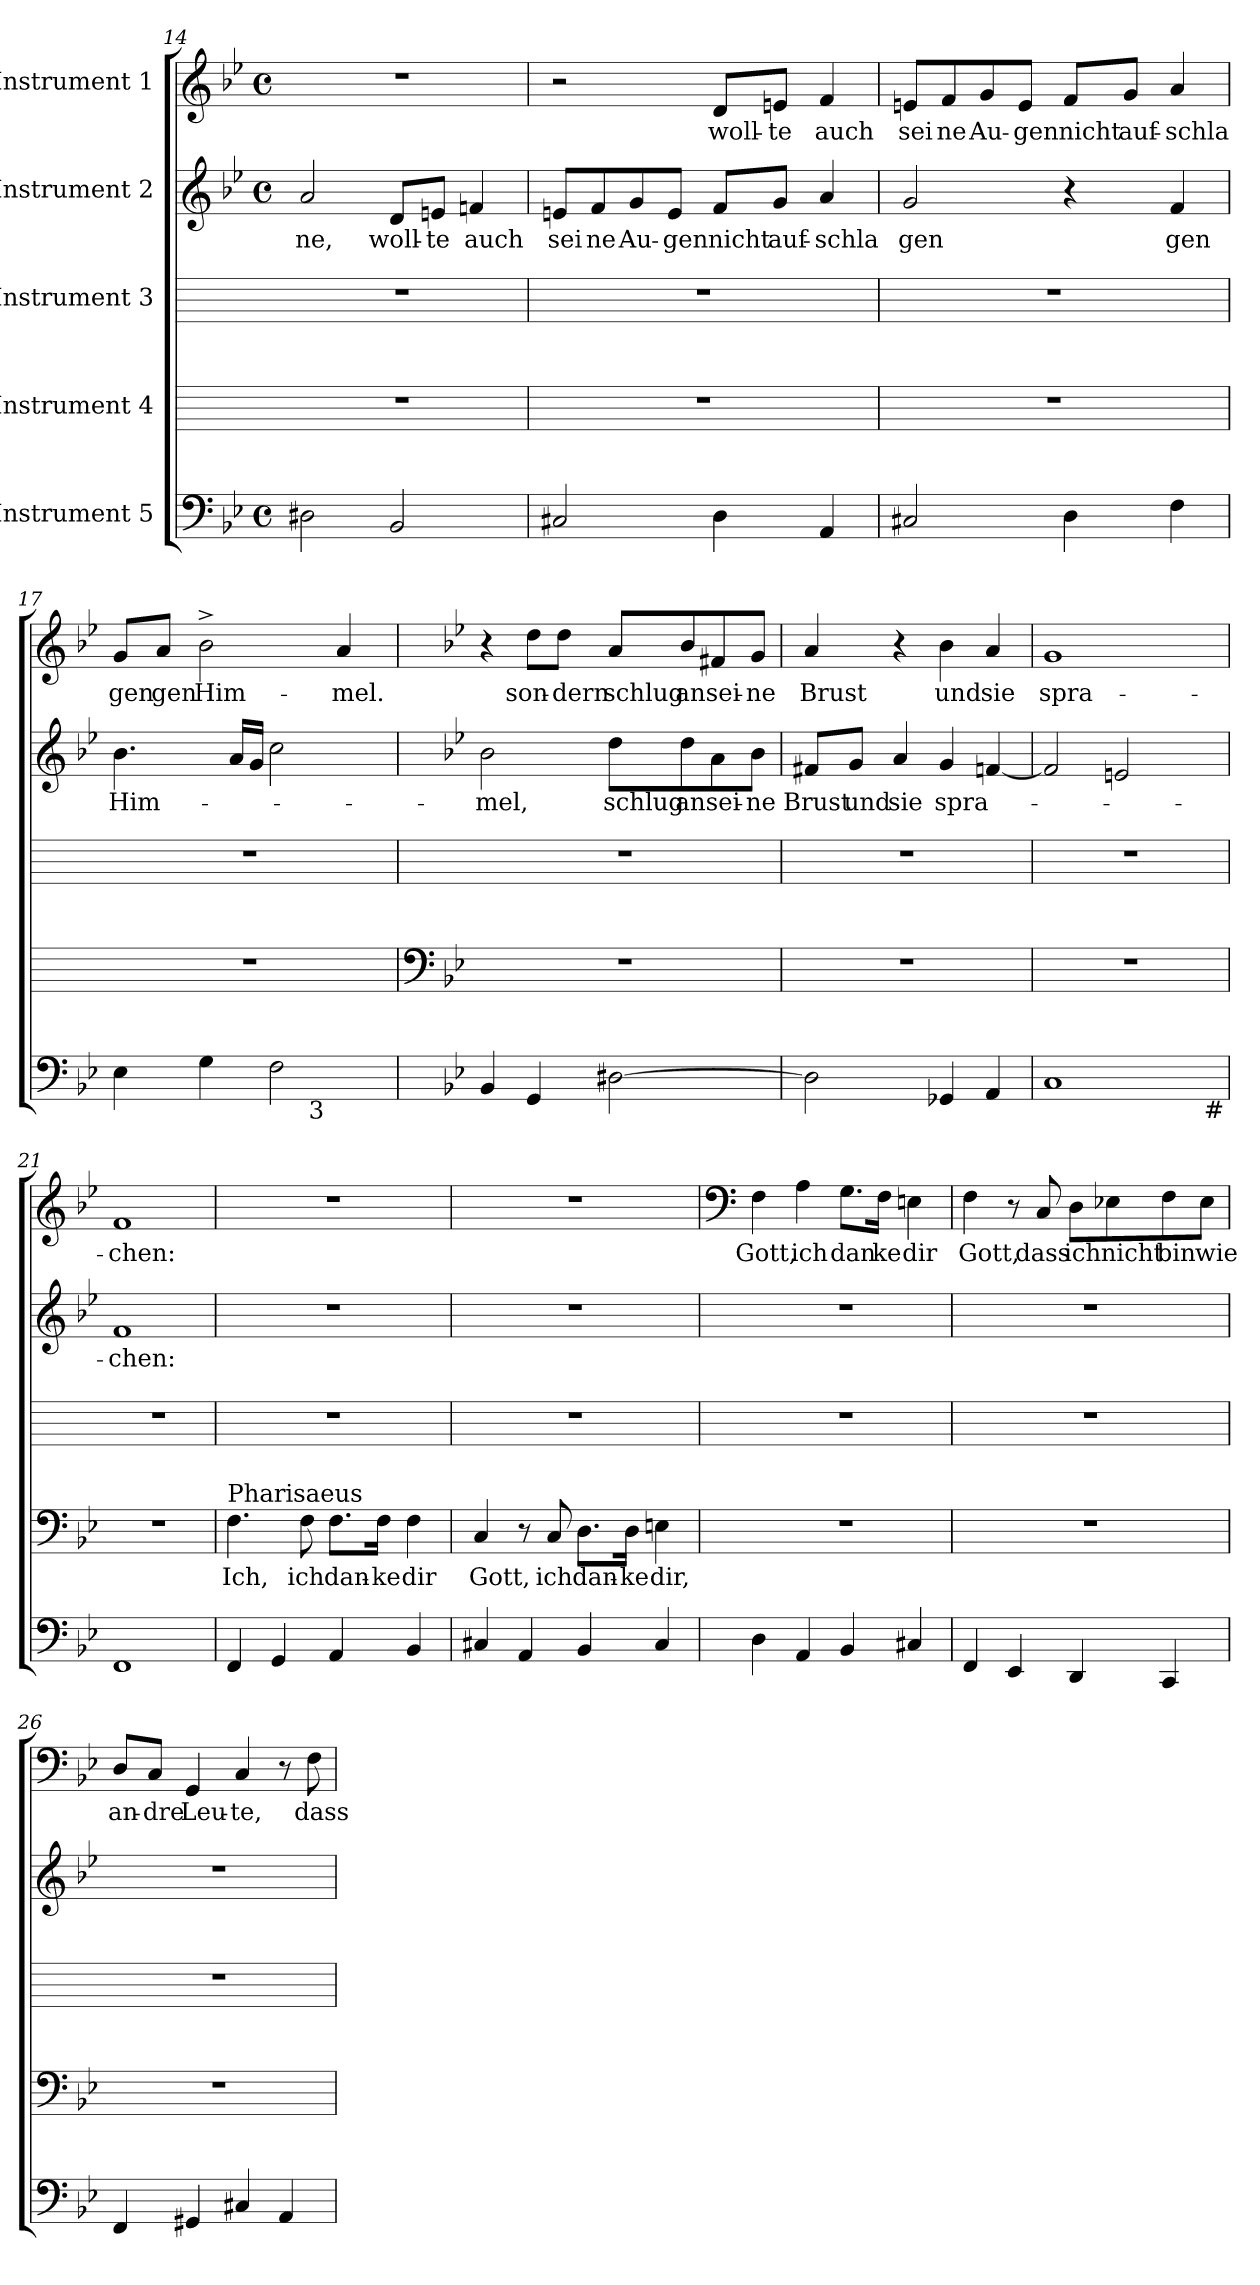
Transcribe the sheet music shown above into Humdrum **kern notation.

**kern	**kern	**text	**kern	**kern	**text	**kern	**text
*part5	*part4	*part4	*part3	*part2	*part2	*part1	*part1
*staff5	*staff4	*staff4	*staff3	*staff2	*staff2	*staff1	*staff1
*I"Instrument 5	*I"Instrument 4	*	*I"Instrument 3	*I"Instrument 2	*	*I"Instrument 1	*
*clefF4	*	*	*	*clefG2	*	*clefG2	*
*k[b-e-]	*	*	*	*k[b-e-]	*	*k[b-e-]	*
*B-:	*	*	*	*B-:	*	*B-:	*
*M4/4	*	*	*	*M4/4	*	*M4/4	*
*met(c)	*	*	*	*met(c)	*	*met(c)	*
=14	=14	=14	=14	=14	=14	=14	=14
!	!	!	!	!	!LO:LY:b:cj	!	!
2D#\	1r	.	1r	2a/	-ne,	1r	.
!	!	!	!	!	!LO:LY:b:cj	!	!
2BB-/	.	.	.	8d/L	woll-	.	.
!	!	!	!	!	!LO:LY:b:rj	!	!
.	.	.	.	8en/J	-te	.	.
!	!	!	!	!	!LO:LY:b:cj	!	!
.	.	.	.	4fn/	auch	.	.
=15	=15	=15	=15	=15	=15	=15	=15
!	!	!	!	!	!LO:LY:b:cj	!	!
2C#/	1r	.	1r	8en/L	sei	2r	.
!	!	!	!	!	!LO:LY:b:cj	!	!
.	.	.	.	8f/	ne	.	.
!	!	!	!	!	!LO:LY:b	!	!
.	.	.	.	8g/	Au-	.	.
!	!	!	!	!	!LO:LY:b:rj	!	!
.	.	.	.	8e/J	-gen	.	.
!	!	!	!	!	!LO:LY:b:cj	!	!LO:LY:b:cj
4D\	.	.	.	8f/L	nicht	8d/L	woll-
!	!	!	!	!	!LO:LY:b	!	!LO:LY:b:cj
.	.	.	.	8g/J	auf-	8en/J	-te
!	!	!	!	!	!LO:LY:b:cj	!	!LO:LY:b:cj
4AA</	.	.	.	4a/	-schla	4f/	auch
=16	=16	=16	=16	=16	=16	=16	=16
!	!	!	!	!	!LO:LY:b:cj	!	!LO:LY:b:cj
2C#/	1r	.	1r	2g/	gen	8en/L	sei
!	!	!	!	!	!	!	!LO:LY:b:cj
.	.	.	.	.	.	8f/	ne
!	!	!	!	!	!	!	!LO:LY:b
.	.	.	.	.	.	8g/	Au-
!	!	!	!	!	!	!	!LO:LY:b:rj
.	.	.	.	.	.	8e/J	-gen
!	!	!	!	!	!	!	!LO:LY:b:cj
4D\	.	.	.	4r	.	8f/L	nicht
!	!	!	!	!	!	!	!LO:LY:b
.	.	.	.	.	.	8g/J	auf-
!	!	!	!	!	!LO:LY:b:cj	!	!LO:LY:b:cj
4F\	.	.	.	4f/	gen	4a/	-schla
=17	=17	=17	=17	=17	=17	=17	=17
!	!	!	!	!	!LO:LY:b:cj	!	!LO:LY:b:cj
*^	*	*	*	*	*	*	*
4E-\	2ryy	1r	.	1r	4.b-\	Him-	8g/L	gen
!	!	!	!	!	!	!	!	!LO:LY:b:cj
.	.	.	.	.	.	.	8a/J	gen
!	!	!	!	!	!	!	!	!LO:LY:b:cj
4G\	.	.	.	.	.	.	2b-^<\	Him-
.	.	.	.	.	16a/L	.	.	.
.	.	.	.	.	16g/J	.	.	.
2F<\	8ryy	.	.	.	2cc\	.	.	.
.	64ryy	.	.	.	.	.	.	.
!	!LO:TX:b:t=3	!	!	!	!	!	!	!
.	4ryy	.	.	.	.	.	.	.
!	!	!	!	!	!	!	!	!LO:LY:b:cj
.	.	.	.	.	.	.	4a/	-mel.
.	16..ryy	.	.	.	.	.	.	.
*v	*v	*	*	*	*	*	*	*
!!LO:LB:g=z
=18	=18	=18	=18	=18	=18	=18	=18
*	*clefF4	*	*	*	*	*	*
*	*k[b-e-]	*	*	*	*	*	*
*	*B-:	*	*	*	*	*	*
*^	*	*	*	*	*	*	*
!	!	!	!	!	!	!LO:LY:b:cj	!	!
*v	*v	*	*	*	*	*	*	*
4BB-/	1r	.	1r	2b-\	-mel,	4r	.
!	!	!	!	!	!	!	!LO:LY:b
4GG/	.	.	.	.	.	8dd\L	son-
!	!	!	!	!	!	!	!LO:LY:b:cj
.	.	.	.	.	.	8dd\J	-dern
!	!	!	!	!	!LO:LY:b:cj	!	!LO:LY:b:cj
[>2D#\	.	.	.	8dd\L	schlug	8a/L	schlug
!	!	!	!	!	!LO:LY:b:cj	!	!LO:LY:b:cj
.	.	.	.	8dd\	an	8b-/	an
!	!	!	!	!	!LO:LY:b	!	!LO:LY:b
.	.	.	.	8a\	sei-	8f#X/	sei-
!	!	!	!	!	!LO:LY:b:rj	!	!LO:LY:b:rj
.	.	.	.	8b-\J	-ne	8g/J	-ne
=19	=19	=19	=19	=19	=19	=19	=19
!	!	!	!	!	!LO:LY:b:cj	!	!LO:LY:b:cj
2D#\]	1r	.	1r	8f#X/L	Brust	4a/	Brust
!	!	!	!	!	!LO:LY:b:cj	!	!
.	.	.	.	8g/J	und	.	.
!	!	!	!	!	!LO:LY:b:cj	!	!
.	.	.	.	4a/	sie	4r	.
!	!	!	!	!	!LO:LY:b	!	!LO:LY:b:cj
4GG-/	.	.	.	4g/	spra-	4b-\	und
!	!	!	!	!	!	!	!LO:LY:b:cj
4AA</	.	.	.	[<4fn/	.	4a/	sie
=20	=20	=20	=20	=20	=20	=20	=20
!	!	!	!	!	!	!	!LO:LY:b:cj
*^	*	*	*	*	*	*	*
1C	2ryy	1r	.	1r	2f/]	.	1g	spra-
.	4ryy	.	.	.	2en/	.	.	.
.	8ryy	.	.	.	.	.	.	.
.	32ryy	.	.	.	.	.	.	.
!	!LO:TX:b:t=#	!	!	!	!	!	!	!
.	16.ryy	.	.	.	.	.	.	.
=21	=21	=21	=21	=21	=21	=21	=21	=21
!	!	!	!	!	!	!LO:LY:b:cj	!	!LO:LY:b:cj
*v	*v	*	*	*	*	*	*	*
1FF	1r	.	1r	1f	-chen:	1f	-chen:
=22	=22	=22	=22	=22	=22	=22	=22
!	!LO:TX:a:t=Pharisaeus	!	!	!	!	!	!
!	!	!LO:LY:b:cj	!	!	!	!	!
4FF/	4.F\	Ich,	1r	1r	.	1r	.
4GG/	.	.	.	.	.	.	.
!	!	!LO:LY:b:cj	!	!	!	!	!
.	8F\	ich	.	.	.	.	.
!	!	!LO:LY:b:cj	!	!	!	!	!
4AA/	8.F\L	dan-	.	.	.	.	.
!	!	!LO:LY:b:rj	!	!	!	!	!
.	16F\J	-ke	.	.	.	.	.
!	!	!LO:LY:b:cj	!	!	!	!	!
4BB-/	4F\	dir	.	.	.	.	.
=23	=23	=23	=23	=23	=23	=23	=23
!	!	!LO:LY:b:cj	!	!	!	!	!
4C#/	4C/	Gott,	1r	1r	.	1r	.
4AA/	8r	.	.	.	.	.	.
!	!	!LO:LY:b:cj	!	!	!	!	!
.	8C/	ich	.	.	.	.	.
!	!	!LO:LY:b:cj	!	!	!	!	!
4BB-/	8.D\L	dan-	.	.	.	.	.
!	!	!LO:LY:b:rj	!	!	!	!	!
.	16D\J	-ke	.	.	.	.	.
!	!	!LO:LY:b:cj	!	!	!	!	!
4C#/	4En\	dir,	.	.	.	.	.
!!LO:LB:g=z
=24	=24	=24	=24	=24	=24	=24	=24
*	*	*	*	*	*	*clefF4	*
!	!	!	!	!	!	!	!LO:LY:b:cj
4D\	1r	.	1r	1r	.	4F\	Gott,
!	!	!	!	!	!	!	!LO:LY:b:cj
4AA/	.	.	.	.	.	4A\	ich
!	!	!	!	!	!	!	!LO:LY:b:cj
4BB-/	.	.	.	.	.	8.G\L	dan
!	!	!	!	!	!	!	!LO:LY:b:cj
.	.	.	.	.	.	16F\J	ke
!	!	!	!	!	!	!	!LO:LY:b:cj
4C#/	.	.	.	.	.	4En\	dir
=25	=25	=25	=25	=25	=25	=25	=25
!	!	!	!	!	!	!	!LO:LY:b:cj
4FF/	1r	.	1r	1r	.	4F\	Gott,
4EE-</	.	.	.	.	.	8r	.
!	!	!	!	!	!	!	!LO:LY:b:cj
.	.	.	.	.	.	8C/	dass
!	!	!	!	!	!	!	!LO:LY:b:cj
4DD/	.	.	.	.	.	8D\L	ich
!	!	!	!	!	!	!	!LO:LY:b:cj
.	.	.	.	.	.	8E-X\	nicht
!	!	!	!	!	!	!	!LO:LY:b:cj
4CC/	.	.	.	.	.	8F\	bin
!	!	!	!	!	!	!	!LO:LY:b:cj
.	.	.	.	.	.	8E-\J	wie
=26	=26	=26	=26	=26	=26	=26	=26
!	!	!	!	!	!	!	!LO:LY:b
4FF</	1r	.	1r	1r	.	8D/L	an-
!	!	!	!	!	!	!	!LO:LY:b:rj
.	.	.	.	.	.	8C>/J	-dre
!	!	!	!	!	!	!	!LO:LY:b:cj
4GG#/	.	.	.	.	.	4GG/	Leu-
!	!	!	!	!	!	!	!LO:LY:b:rj
4C#/	.	.	.	.	.	4C/	-te,
4AA</	.	.	.	.	.	8r	.
!	!	!	!	!	!	!	!LO:LY:b:cj
.	.	.	.	.	.	8F\	dass
=	=	=	=	=	=	=	=
*-	*-	*-	*-	*-	*-	*-	*-
